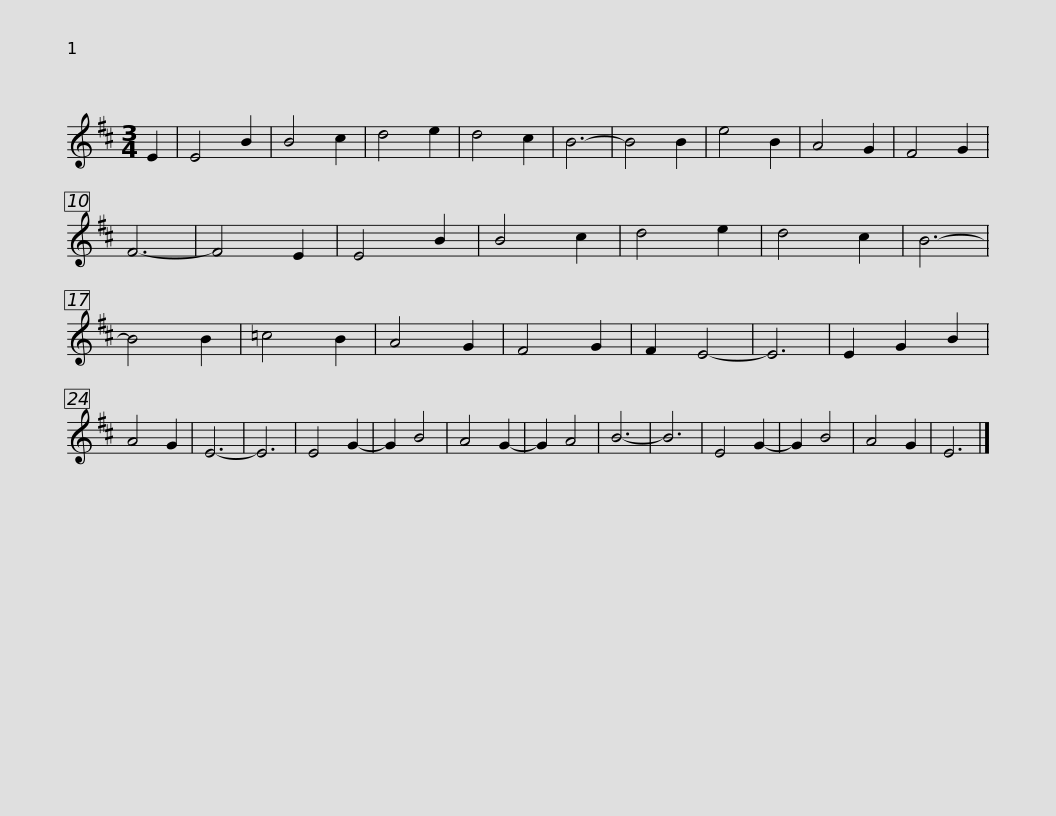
X:1
L:1/8
M:3/4
I:linebreak $
K:D
V:1 treble
V:1
 E2 | E4 B2 | B4 c2 | d4 e2 | d4 c2 | %5
 B6- | B4 B2 | e4 B2 | A4 G2 | F4 G2 | %10
 F6- | F4 E2 | E4 B2 | B4 c2 | d4 e2 | %15
 d4 c2 | B6- |$ B4 B2 | =c4 B2 | A4 G2 | %20
 F4 G2 | F2 E4- | E6 | E2 G2 B2 | A4 G2 | %25
 E6- | E6 | E4 G2- | G2 B4 | A4 G2- | %30
 G2 A4 | B6- | B6 | E4 G2- |$ G2 B4 | %35
 A4 G2 | E6 |] %37
